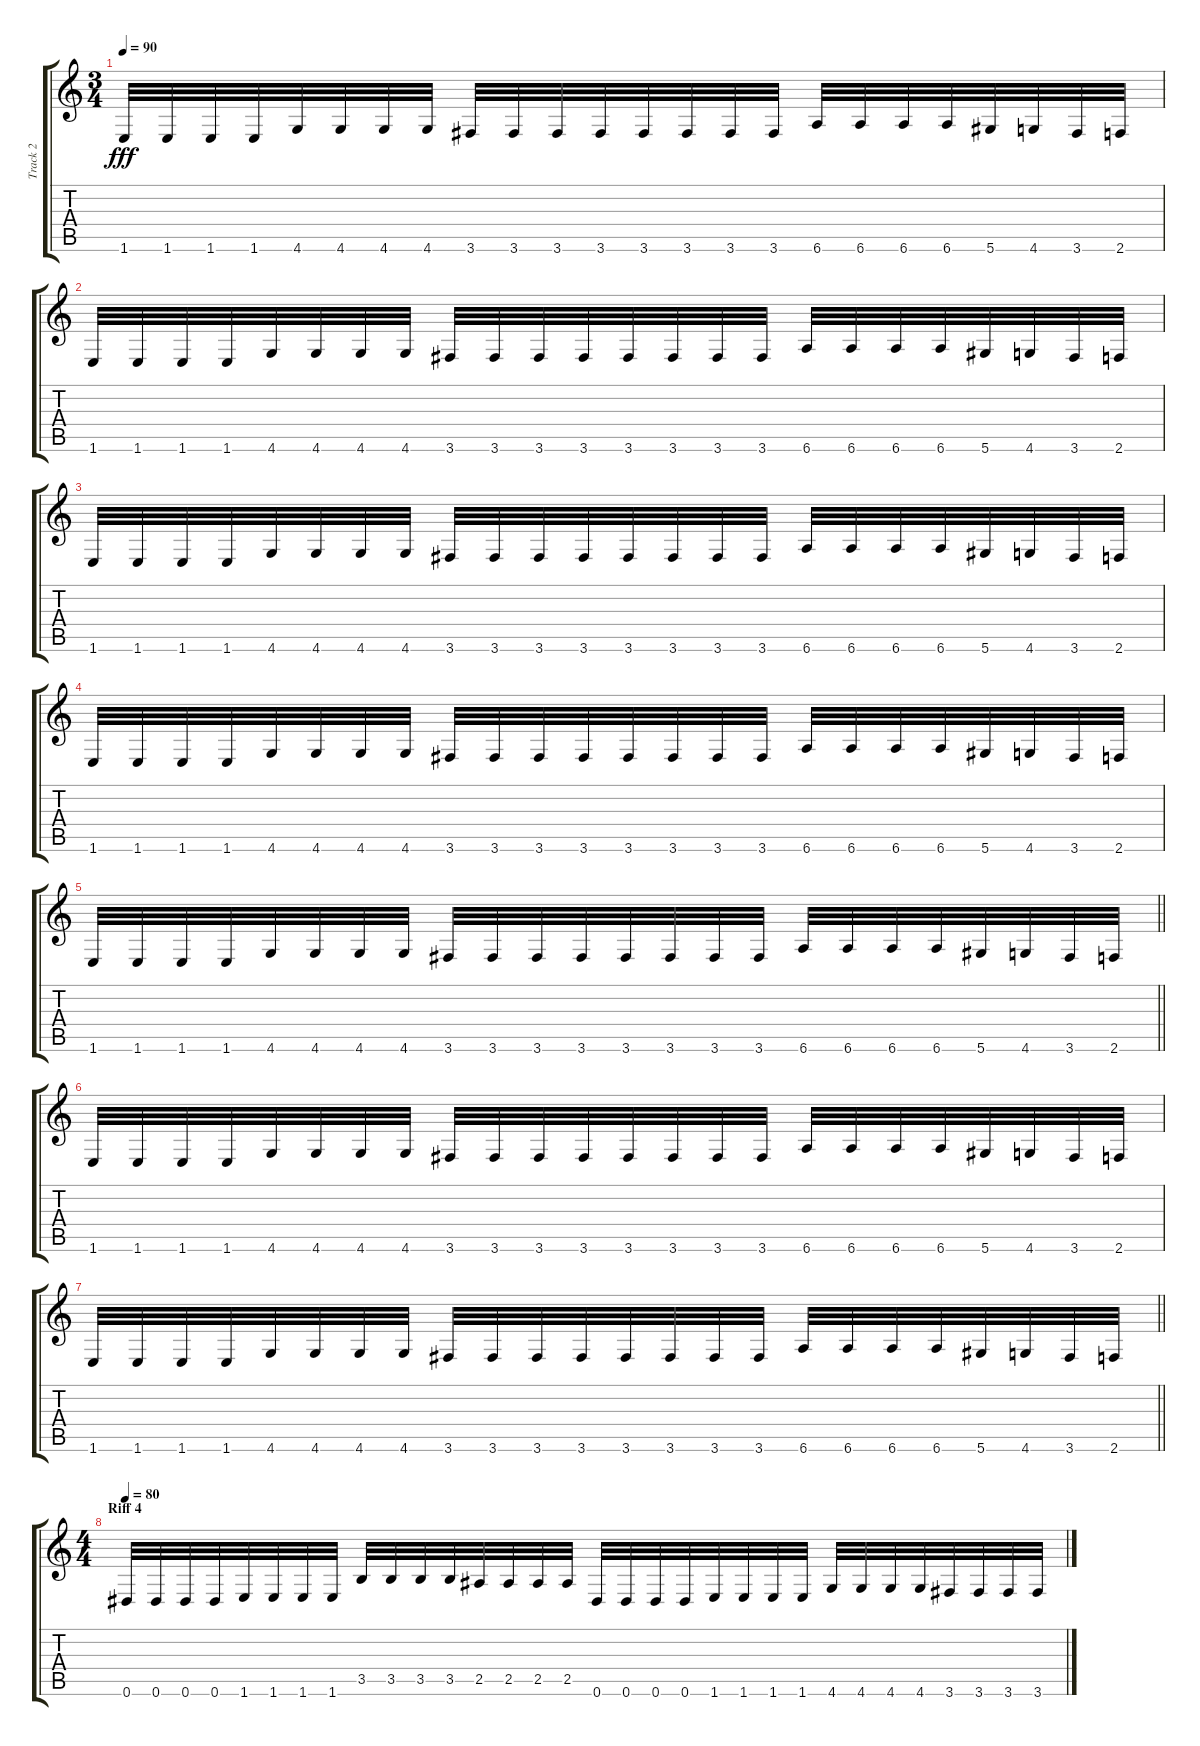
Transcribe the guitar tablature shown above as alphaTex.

\track ("Track 2" "Track 2") {instrument distortionguitar}
\staff {score tabs}
\tuning (Eb4 Bb3 Gb3 Db3 Ab2 Eb2) {hide}
\ts (3 4)
\tempo 90
\clef g2
\ks c
1.6.32{dy fff} 1.6.32 1.6.32 1.6.32 4.6.32 4.6.32 4.6.32 4.6.32 3.6.32 3.6.32 3.6.32 3.6.32 3.6.32 3.6.32 3.6.32 3.6.32 6.6.32 6.6.32 6.6.32 6.6.32 5.6.32 4.6.32 3.6.32 2.6.32 |
1.6.32 1.6.32 1.6.32 1.6.32 4.6.32 4.6.32 4.6.32 4.6.32 3.6.32 3.6.32 3.6.32 3.6.32 3.6.32 3.6.32 3.6.32 3.6.32 6.6.32 6.6.32 6.6.32 6.6.32 5.6.32 4.6.32 3.6.32 2.6.32 |
1.6.32 1.6.32 1.6.32 1.6.32 4.6.32 4.6.32 4.6.32 4.6.32 3.6.32 3.6.32 3.6.32 3.6.32 3.6.32 3.6.32 3.6.32 3.6.32 6.6.32 6.6.32 6.6.32 6.6.32 5.6.32 4.6.32 3.6.32 2.6.32 |
1.6.32 1.6.32 1.6.32 1.6.32 4.6.32 4.6.32 4.6.32 4.6.32 3.6.32 3.6.32 3.6.32 3.6.32 3.6.32 3.6.32 3.6.32 3.6.32 6.6.32 6.6.32 6.6.32 6.6.32 5.6.32 4.6.32 3.6.32 2.6.32 |
\barLineRight lightlight
1.6.32 1.6.32 1.6.32 1.6.32 4.6.32 4.6.32 4.6.32 4.6.32 3.6.32 3.6.32 3.6.32 3.6.32 3.6.32 3.6.32 3.6.32 3.6.32 6.6.32 6.6.32 6.6.32 6.6.32 5.6.32 4.6.32 3.6.32 2.6.32 |
1.6.32 1.6.32 1.6.32 1.6.32 4.6.32 4.6.32 4.6.32 4.6.32 3.6.32 3.6.32 3.6.32 3.6.32 3.6.32 3.6.32 3.6.32 3.6.32 6.6.32 6.6.32 6.6.32 6.6.32 5.6.32 4.6.32 3.6.32 2.6.32 |
\barLineRight lightlight
1.6.32 1.6.32 1.6.32 1.6.32 4.6.32 4.6.32 4.6.32 4.6.32 3.6.32 3.6.32 3.6.32 3.6.32 3.6.32 3.6.32 3.6.32 3.6.32 6.6.32 6.6.32 6.6.32 6.6.32 5.6.32 4.6.32 3.6.32 2.6.32 |
\ts (4 4)
\section ("" "Riff 4 ")
\tempo 80
0.6.32 0.6.32 0.6.32 0.6.32 1.6.32 1.6.32 1.6.32 1.6.32 3.5.32 3.5.32 3.5.32 3.5.32 2.5.32 2.5.32 2.5.32 2.5.32 0.6.32 0.6.32 0.6.32 0.6.32 1.6.32 1.6.32 1.6.32 1.6.32 4.6.32 4.6.32 4.6.32 4.6.32 3.6.32 3.6.32 3.6.32 3.6.32
